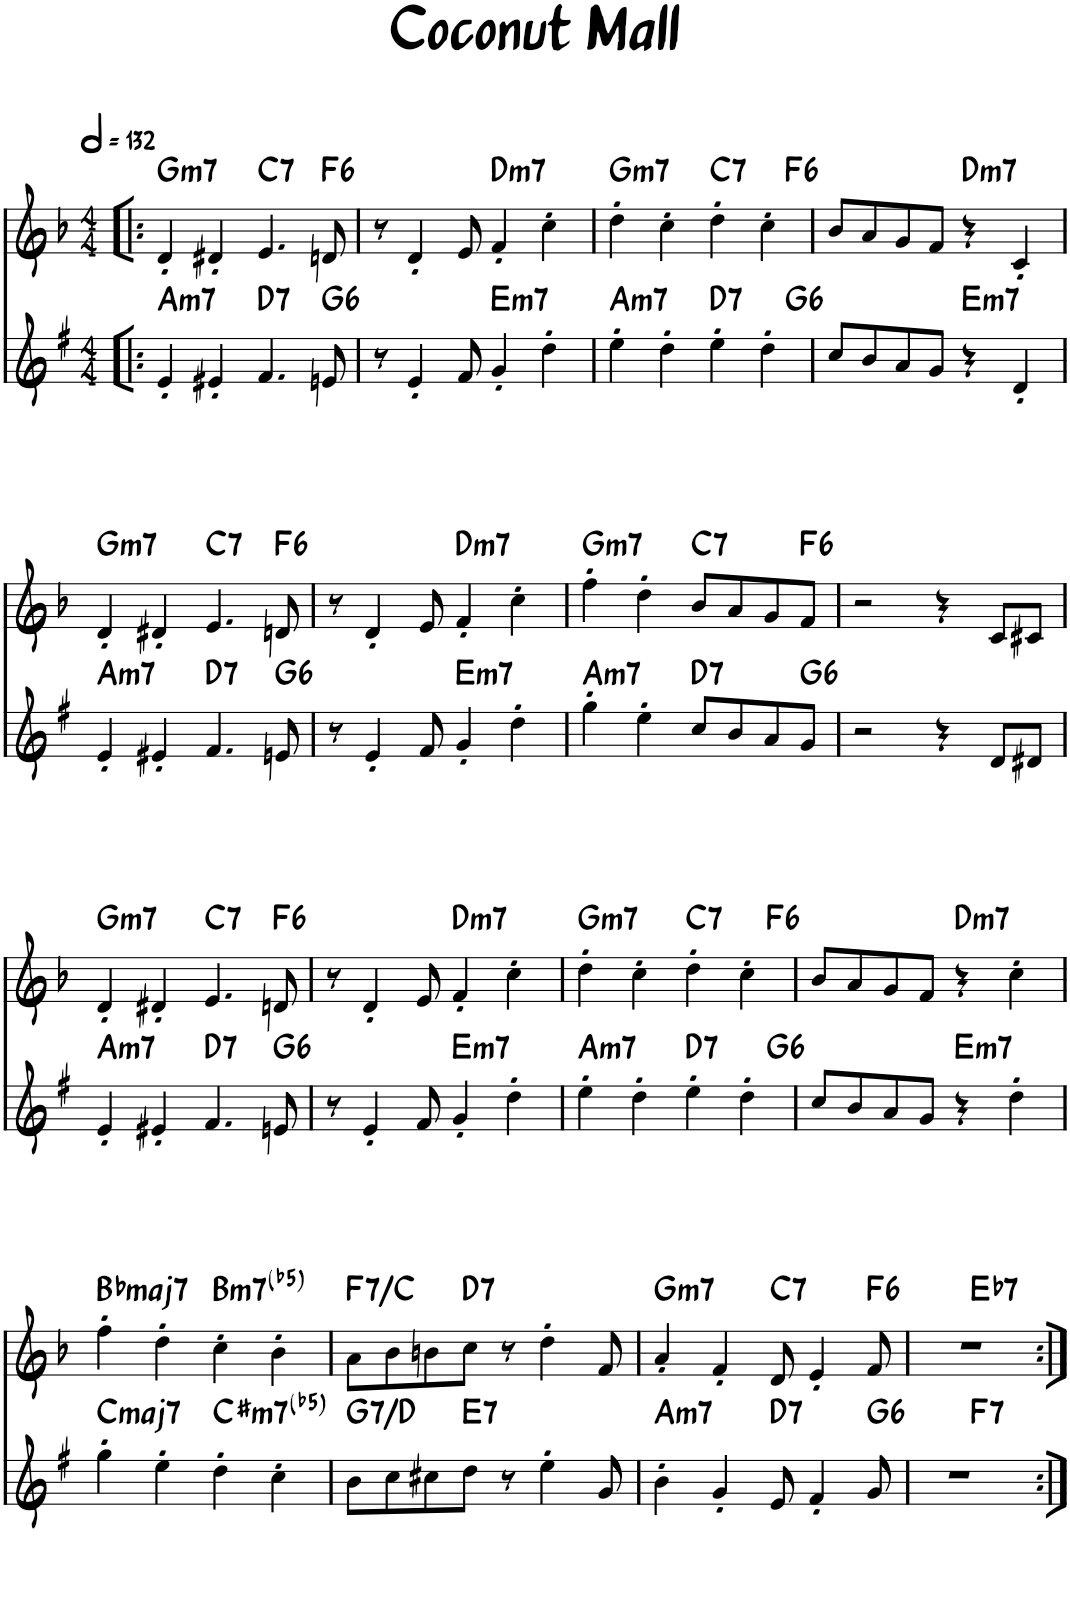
**kern	**harte	**kern	**harte
*part2	*part2	*part1	*part1
*staff2	*	*staff1	*
*I"Tenor Saxophone	*	*I"Piano	*
*I'T Sax	*	*I'Pno	*
*clefG2	*	*clefG2	*
*Trd8c14	*	*	*
*k[f#]	*	*k[b-]	*
*M4/4	*	*M4/4	*
*MM264	*	*MM264	*
=1!|:	=1!|:	=1!|:	=1!|:
!	!LO:H:kt=m7	!	!LO:H:kt=m7
4e'/	A:min7	4d'/	G:min7
4e#X'/	.	4d#X'/	.
!	!LO:H:kt=7	!	!LO:H:kt=7
4.f#/	D:7	4.e/	C:7
!	!LO:H:kt=6	!	!LO:H:kt=6
8en/	G:maj6	8dn/	F:maj6
=2	=2	=2	=2
8r	.	8r	.
4e'/	.	4d'/	.
8f#/	.	8e/	.
!	!LO:H:kt=m7	!	!LO:H:kt=m7
4g'/	E:min7	4f'/	D:min7
4dd'\	.	4cc'\	.
=3	=3	=3	=3
!	!LO:H:kt=m7	!	!LO:H:kt=m7
*^	*	*^	*
4ee'\	2..ryy	A:min7	4dd'\	2..ryy	G:min7
4dd'\	.	.	4cc'\	.	.
!	!	!LO:H:kt=7	!	!	!LO:H:kt=7
4ee'\	.	D:7	4dd'\	.	C:7
4dd'\	.	.	4cc'\	.	.
!	!	!LO:H:kt=6	!	!	!LO:H:kt=6
.	8ryy	G:maj6	.	8ryy	F:maj6
*v	*v	*	*	*	*
*	*	*v	*v	*
=4	=4	=4	=4
8cc/L	.	8b-/L	.
8b/	.	8a/	.
8a/	.	8g/	.
8g/J	.	8f/J	.
!	!LO:H:kt=m7	!	!LO:H:kt=m7
4r	E:min7	4r	D:min7
4d'/	.	4c'/	.
!!LO:LB:g=z
=5	=5	=5	=5
!	!LO:H:kt=m7	!	!LO:H:kt=m7
4e'/	A:min7	4d'/	G:min7
4e#X'/	.	4d#X'/	.
!	!LO:H:kt=7	!	!LO:H:kt=7
4.f#/	D:7	4.e/	C:7
!	!LO:H:kt=6	!	!LO:H:kt=6
8en/	G:maj6	8dn/	F:maj6
=6	=6	=6	=6
8r	.	8r	.
4e'/	.	4d'/	.
8f#/	.	8e/	.
!	!LO:H:kt=m7	!	!LO:H:kt=m7
4g'/	E:min7	4f'/	D:min7
4dd'\	.	4cc'\	.
=7	=7	=7	=7
!	!LO:H:kt=m7	!	!LO:H:kt=m7
4gg'\	A:min7	4ff'\	G:min7
4ee'\	.	4dd'\	.
!	!LO:H:kt=7	!	!LO:H:kt=7
8cc/L	D:7	8b-/L	C:7
8b/	.	8a/	.
8a/	.	8g/	.
!	!LO:H:kt=6	!	!LO:H:kt=6
8g/J	G:maj6	8f/J	F:maj6
=8	=8	=8	=8
2r	.	2r	.
4r	.	4r	.
8d/L	.	8c/L	.
8d#X/J	.	8c#X/J	.
!!LO:LB:g=z
=9	=9	=9	=9
!	!LO:H:kt=m7	!	!LO:H:kt=m7
4e'/	A:min7	4d'/	G:min7
4e#X'/	.	4d#X'/	.
!	!LO:H:kt=7	!	!LO:H:kt=7
4.f#/	D:7	4.e/	C:7
!	!LO:H:kt=6	!	!LO:H:kt=6
8en/	G:maj6	8dn/	F:maj6
=10	=10	=10	=10
8r	.	8r	.
4e'/	.	4d'/	.
8f#/	.	8e/	.
!	!LO:H:kt=m7	!	!LO:H:kt=m7
4g'/	E:min7	4f'/	D:min7
4dd'\	.	4cc'\	.
=11	=11	=11	=11
!	!LO:H:kt=m7	!	!LO:H:kt=m7
*^	*	*^	*
4ee'\	2..ryy	A:min7	4dd'\	2..ryy	G:min7
4dd'\	.	.	4cc'\	.	.
!	!	!LO:H:kt=7	!	!	!LO:H:kt=7
4ee'\	.	D:7	4dd'\	.	C:7
4dd'\	.	.	4cc'\	.	.
!	!	!LO:H:kt=6	!	!	!LO:H:kt=6
.	8ryy	G:maj6	.	8ryy	F:maj6
*v	*v	*	*	*	*
*	*	*v	*v	*
=12	=12	=12	=12
8cc/L	.	8b-/L	.
8b/	.	8a/	.
8a/	.	8g/	.
8g/J	.	8f/J	.
!	!LO:H:kt=m7	!	!LO:H:kt=m7
4r	E:min7	4r	D:min7
4dd'\	.	4cc'\	.
!!LO:LB:g=z
=13	=13	=13	=13
!	!LO:H:kt=maj7	!	!LO:H:kt=maj7
4gg'\	C:maj7	4ff'\	Bb:maj7
4ee'\	.	4dd'\	.
!	!LO:H:kt=m7(b5)	!	!LO:H:kt=m7(b5)
4dd'\	C#:hdim7	4cc'\	B:hdim7
4cc'\	.	4b-'\	.
=14	=14	=14	=14
!	!LO:H:kt=7	!	!LO:H:kt=7
8b\L	G:7/5	8a\L	F:7/5
8cc\	.	8b-\	.
8cc#X\	.	8bn\	.
!	!LO:H:kt=7	!	!LO:H:kt=7
8dd\J	E:7	8cc\J	D:7
8r	.	8r	.
4ee'\	.	4dd'\	.
8g/	.	8f/	.
=15	=15	=15	=15
!	!LO:H:kt=m7	!	!LO:H:kt=m7
4b'\	A:min7	4a'/	G:min7
4g'/	.	4f'/	.
!	!LO:H:kt=7	!	!LO:H:kt=7
8e/	D:7	8d/	C:7
4f#'/	.	4e'/	.
!	!LO:H:kt=6	!	!LO:H:kt=6
8g/	G:maj6	8f/	F:maj6
=16	=16	=16	=16
*^	*	*^	*
1r	2ryy	.	1r	2ryy	.
!	!	!LO:H:kt=7	!	!	!LO:H:kt=7
.	2ryy	F:7	.	2ryy	Eb:7
*v	*v	*	*	*	*
*	*	*v	*v	*
=:|!	=:|!	=:|!	=:|!
*-	*-	*-	*-
